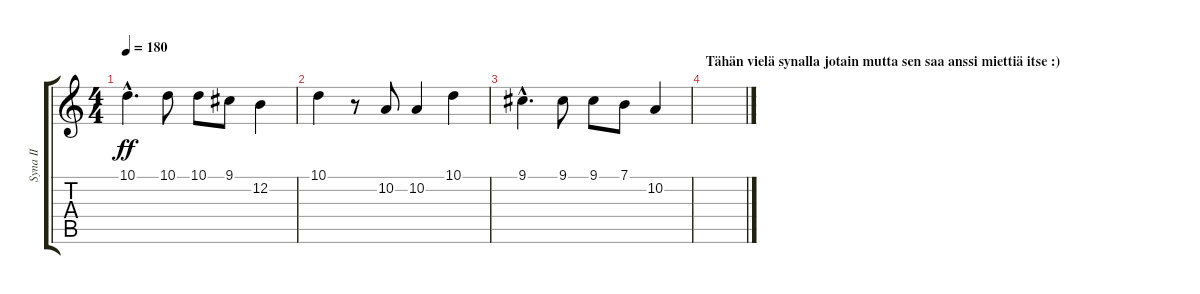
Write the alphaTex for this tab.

\track ("Syna II" "Syna II") {instrument accordion}
\staff {score tabs}
\tuning (E4 B3 G3 D3 A2 E2) {hide}
\ts (4 4)
\tempo 180
\clef g2
\ks c
10.1{hac}.4{d dy ff} 10.1.8 10.1.8 9.1.8 12.2.4 |
10.1.4 r.8 10.2.8 10.2.4 10.1.4 |
9.1{hac}.4{d} 9.1.8 9.1.8 7.1.8 10.2.4 |
\section ("" "Tähän vielä synalla jotain mutta sen saa anssi miettiä itse :)")
